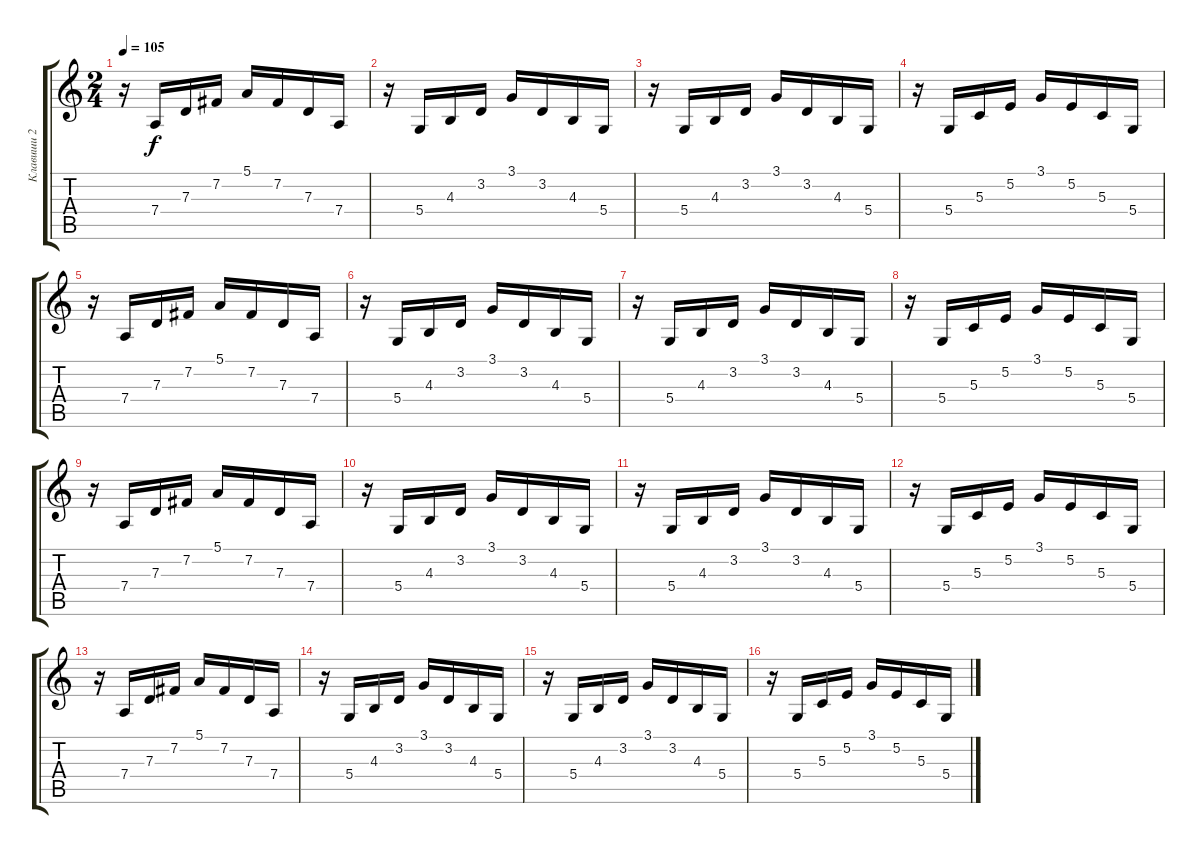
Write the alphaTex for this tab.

\track ("Клавиши 2" "Клавиши 2") {instrument xylophone}
\staff {score tabs}
\tuning (E4 B3 G3 D3 A2 E2) {hide}
\ts (2 4)
\tempo 105
\clef g2
\ks c
r.16{dy f} 7.4.16 7.3.16 7.2.16 5.1.16 7.2.16 7.3.16 7.4.16 |
r.16 5.4.16 4.3.16 3.2.16 3.1.16 3.2.16 4.3.16 5.4.16 |
r.16 5.4.16 4.3.16 3.2.16 3.1.16 3.2.16 4.3.16 5.4.16 |
r.16 5.4.16 5.3.16 5.2.16 3.1.16 5.2.16 5.3.16 5.4.16 |
r.16 7.4.16 7.3.16 7.2.16 5.1.16 7.2.16 7.3.16 7.4.16 |
r.16 5.4.16 4.3.16 3.2.16 3.1.16 3.2.16 4.3.16 5.4.16 |
r.16 5.4.16 4.3.16 3.2.16 3.1.16 3.2.16 4.3.16 5.4.16 |
r.16 5.4.16 5.3.16 5.2.16 3.1.16 5.2.16 5.3.16 5.4.16 |
r.16 7.4.16 7.3.16 7.2.16 5.1.16 7.2.16 7.3.16 7.4.16 |
r.16 5.4.16 4.3.16 3.2.16 3.1.16 3.2.16 4.3.16 5.4.16 |
r.16 5.4.16 4.3.16 3.2.16 3.1.16 3.2.16 4.3.16 5.4.16 |
r.16 5.4.16 5.3.16 5.2.16 3.1.16 5.2.16 5.3.16 5.4.16 |
r.16 7.4.16 7.3.16 7.2.16 5.1.16 7.2.16 7.3.16 7.4.16 |
r.16 5.4.16 4.3.16 3.2.16 3.1.16 3.2.16 4.3.16 5.4.16 |
r.16 5.4.16 4.3.16 3.2.16 3.1.16 3.2.16 4.3.16 5.4.16 |
r.16 5.4.16 5.3.16 5.2.16 3.1.16 5.2.16 5.3.16 5.4.16
